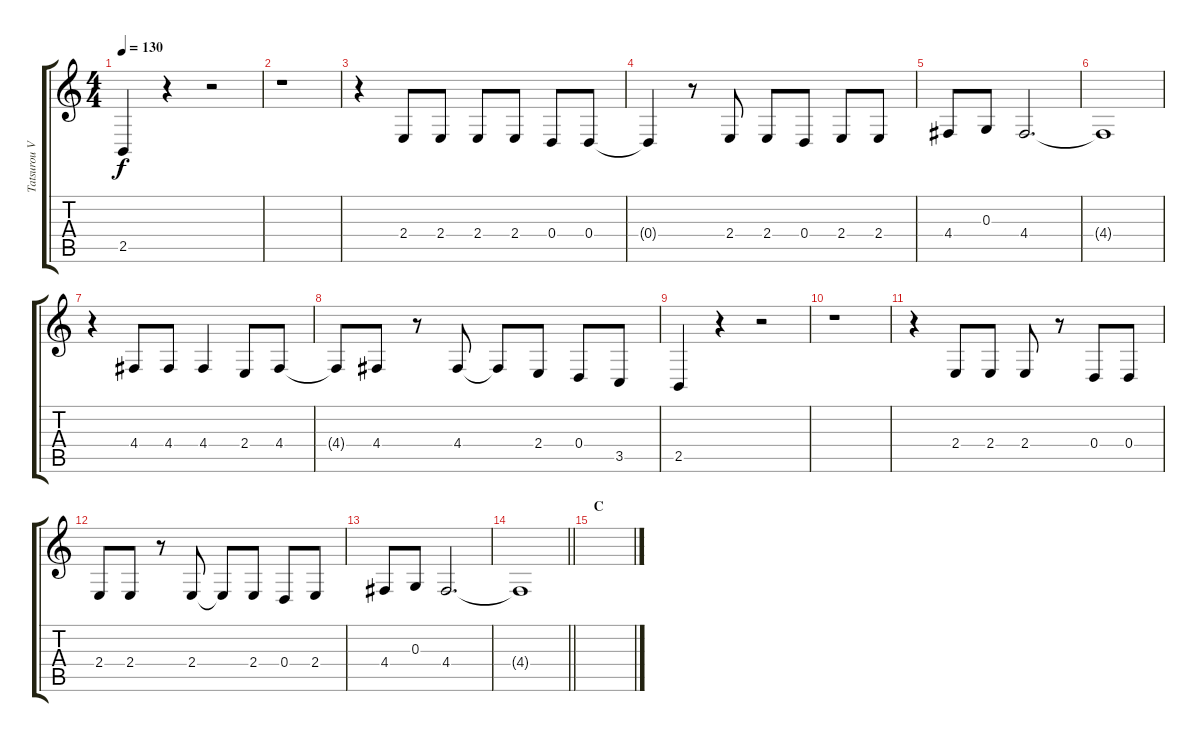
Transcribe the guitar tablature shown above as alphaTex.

\track ("Tatsurou Vocals" "Tatsurou V") {instrument tenorsax}
\staff {score tabs}
\tuning (E4 B3 G3 D3 A2 E2) {hide}
\ts (4 4)
\tempo 130
\clef g2
\ks c
2.5.4{dy f} r.4 r.2 |
r.1 |
r.4 2.4.8 2.4.8 2.4.8 2.4.8 0.4.8 0.4.8 |
0.4{t}.4 r.8 2.4.8 2.4.8 0.4.8 2.4.8 2.4.8 |
4.4.8 0.3.8 4.4.2{d} |
4.4{t}.1 |
r.4 4.4.8 4.4.8 4.4.4 2.4.8 4.4.8 |
4.4{t}.8 4.4.8 r.8 4.4.8 4.4{t}.8 2.4.8 0.4.8 3.5.8 |
2.5.4 r.4 r.2 |
r.1 |
r.4 2.4.8 2.4.8 2.4.8 r.8 0.4.8 0.4.8 |
2.4.8 2.4.8 r.8 2.4.8 2.4{t}.8 2.4.8 0.4.8 2.4.8 |
4.4.8 0.3.8 4.4.2{d} |
\barLineRight lightlight
4.4{t}.1 |
\section ("" "C")
